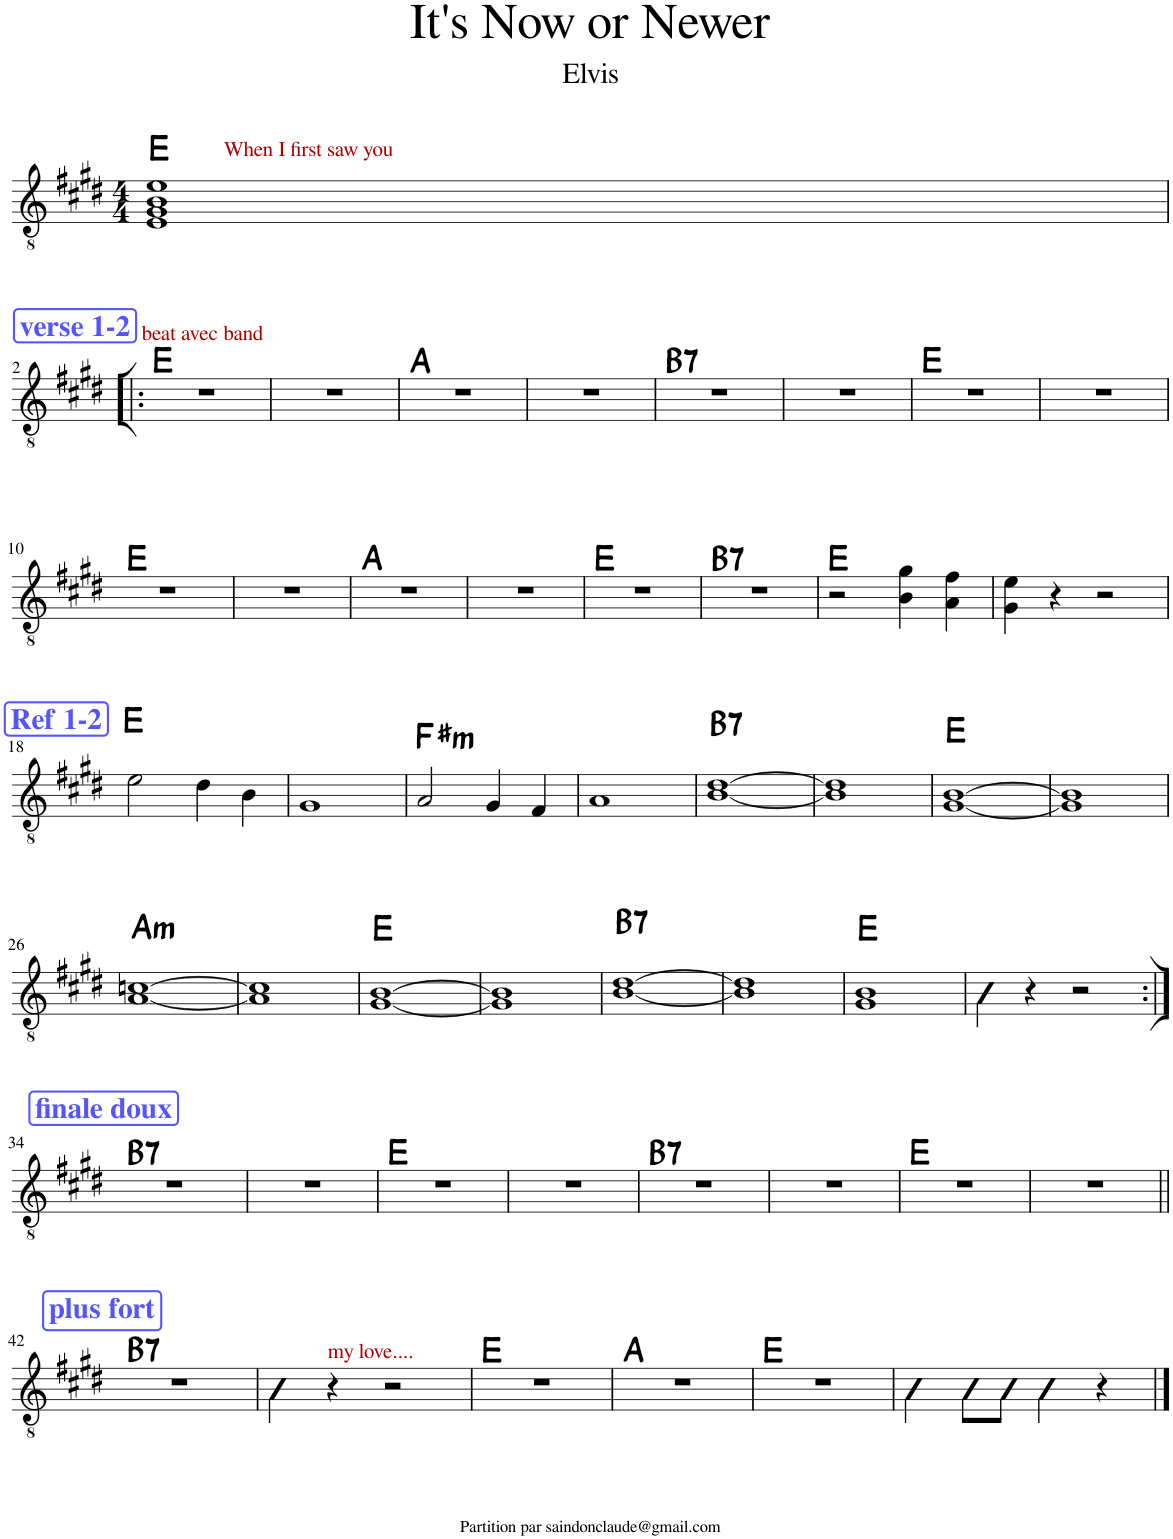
**kern	**harte
*part1	*part1
*staff1	*
*I"Classical Guitar	*
*I'Guit.	*
*clefGv2	*
*k[f#c#g#d#]	*
*M4/4	*
=1	=1
!LO:TX:a:color=#AA0000:t=When I first saw you	!
1E 1G# 1B 1e	E:maj
!!LO:LB:g=z
!!LO:REH:place=s1:a:B:cj:color=#5555FF:fs=14:t=verse 1-2
=2!|:	=2!|:
!LO:TX:a:color=#AA0000:t=beat avec band	!
1r	E:maj
=3	=3
1r	.
=4	=4
1r	A:maj
=5	=5
1r	.
=6	=6
!	!LO:H:kt=7
1r	B:7
=7	=7
1r	.
=8	=8
1r	E:maj
=9	=9
1r	.
!!LO:LB:g=z
=10	=10
1r	E:maj
=11	=11
1r	.
=12	=12
1r	A:maj
=13	=13
1r	.
=14	=14
1r	E:maj
=15	=15
!	!LO:H:kt=7
1r	B:7
=16	=16
2r	E:maj
4B\ 4g#\	.
4A\ 4f#\	.
=17	=17
4G#\ 4e\	.
4r	.
2r	.
!!LO:LB:g=z
!!LO:REH:place=s1:a:B:cj:color=#5555FF:fs=14:t=Ref 1-2
=18	=18
2e\	E:maj
4d#\	.
4B\	.
=19	=19
1G#	.
=20	=20
!	!LO:H:kt=m
2A/	F#:min
4G#/	.
4F#/	.
=21	=21
1A	.
=22	=22
!	!LO:H:kt=7
[1B [1d#	B:7
=23	=23
1B] 1d#]	.
=24	=24
[1G# [1B	E:maj
=25	=25
1G#] 1B]	.
!!LO:LB:g=z
=26	=26
!	!LO:H:kt=m
[1A [1cn	A:min
=27	=27
1A] 1c]	.
=28	=28
[1G# [1B	E:maj
=29	=29
1G#] 1B]	.
=30	=30
!	!LO:H:kt=7
[1B [1d#	B:7
=31	=31
1B] 1d#]	.
=32	=32
1G# 1B	E:maj
=33	=33
4E\	.
4r	.
2r	.
!!LO:LB:g=z
!!LO:REH:place=s1:a:B:cj:color=#5555FF:fs=14:t=finale doux
=34:|!	=34:|!
!	!LO:H:kt=7
1r	B:7
=35	=35
1r	.
=36	=36
1r	E:maj
=37	=37
1r	.
=38	=38
!	!LO:H:kt=7
1r	B:7
=39	=39
1r	.
=40	=40
1r	E:maj
=41	=41
1r	.
!!LO:LB:g=z
!!LO:REH:place=s1:a:B:cj:color=#5555FF:fs=14:t=plus fort
=42||	=42||
!	!LO:H:kt=7
1r	B:7
=43	=43
4B\	.
!LO:TX:a:color=#AA0000:t=my love....	!
4r	.
2r	.
=44	=44
1r	E:maj
=45	=45
1r	A:maj
=46	=46
1r	E:maj
=47	=47
4E\	.
8E\L	.
8E\J	.
4E\	.
4r	.
==	==
*-	*-
